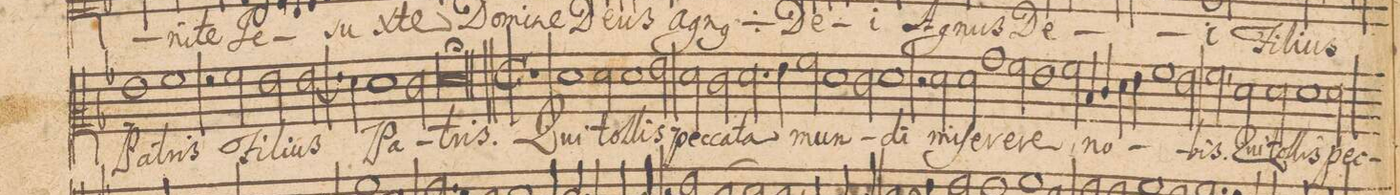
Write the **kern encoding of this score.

**kern	**text
*I"ALTVS.	*
*clefC2	*
*k[b-]	*
*met(C|)	*
*M2/1	*
1g	Pa-
1a	-tris
=61-	=61-
2rg	.
2a\	Fi-
2g\	-li-
2.g\	-us
=62-	=62-
4f\	.
1f\	Pa-
2e\	.
=63-	=63-
0fl;	-tris.
=64||	=64||
*M2/1	*
*met(C|)	*
1r	.
1f	Qui
=65-	=65-
2f\	tol-
1f\	-lis
2g\	pec-
=66-	=66-
2f\	-ca-
2e\	.
2.f\	-ta
4g\	.
=67-	=67-
2a\	mun-
1f\	.
2e\	.
=68-	=68-
1f	-di
2r	.
2f\	mi-
=69-	=69-
2f\	-ſe-
1b-\	-re-
2a\	.
=70-	=70-
1g	-re,
2a\	.
4d/	no-
4e/	.
=71-	=71-
4f\	.
4g\	.
1a\	.
2g\	.
=72-	=72-
2a,\	-bis.
2f\	Qui
2f\	tol-
1f\	-lis
=73-	=73-
2f\	pec-
*-	*-
